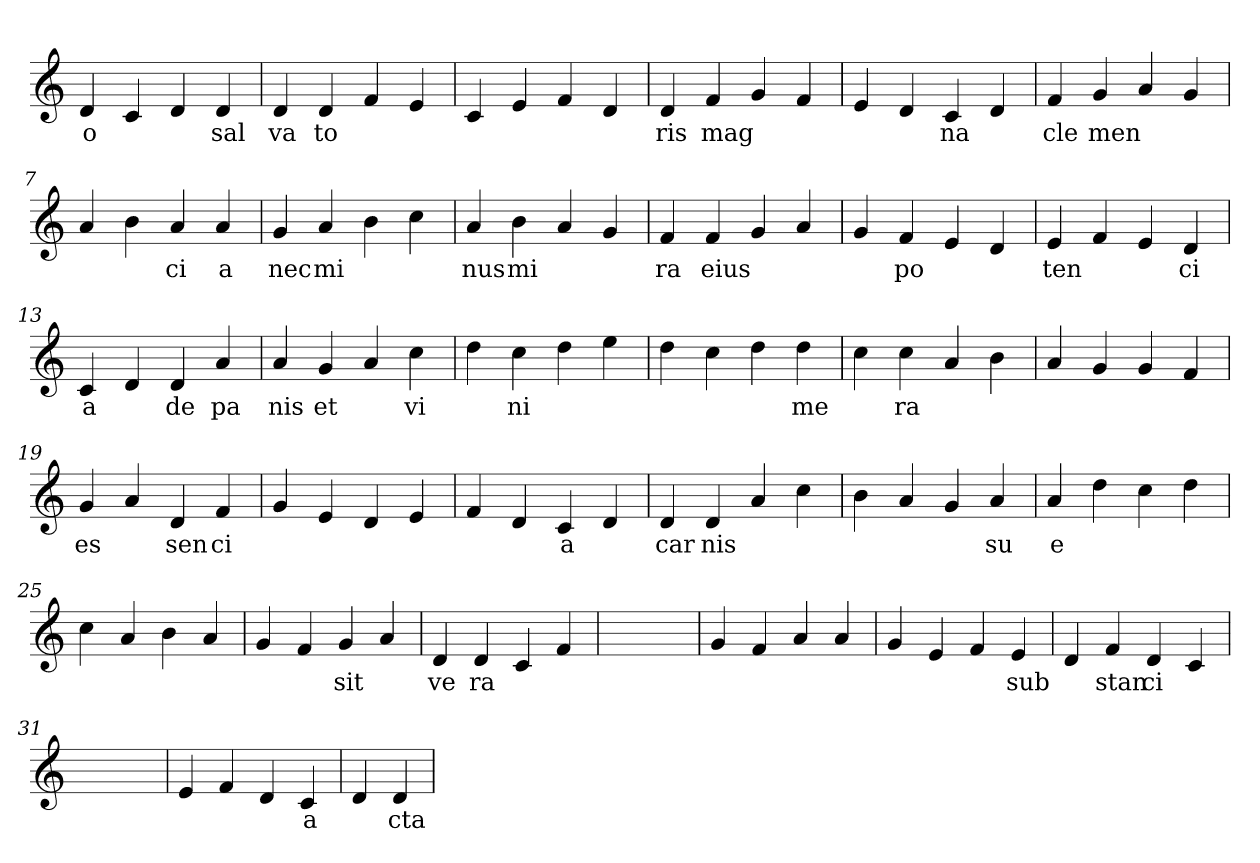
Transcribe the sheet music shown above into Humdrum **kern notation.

**kern	**text
*part1	*part1
*staff1	*staff1
*clefG2	*
=1	=1
4d	o
4c	.
4d	.
4d	sal
=2	=2
4d	va
4d	to
4f	.
4e	.
=3	=3
4c	.
4e	.
4f	.
4d	.
=4	=4
4d	ris
4f	mag
4g	.
4f	.
=5	=5
4e	.
4d	.
4c	na
4d	.
=6	=6
4f	cle
4g	men
4a	.
4g	.
=7	=7
4a	.
4b	.
4a	ci
4a	a
=8	=8
4g	nec
4a	mi
4b	.
4cc	.
=9	=9
4a	nus
4b	mi
4a	.
4g	.
=10	=10
4f	ra
4f	eius
4g	.
4a	.
=11	=11
4g	.
4f	po
4e	.
4d	.
=12	=12
4e	ten
4f	.
4e	.
4d	ci
=13	=13
4c	a
4d	.
4d	de
4a	pa
=14	=14
4a	nis
4g	et
4a	.
4cc	vi
=15	=15
4dd	.
4cc	ni
4dd	.
4ee	.
=16	=16
4dd	.
4cc	.
4dd	.
4dd	me
=17	=17
4cc	.
4cc	ra
4a	.
4b	.
=18	=18
4a	.
4g	.
4g	.
4f	.
=19	=19
4g	es
4a	.
4d	sen
4f	ci
=20	=20
4g	.
4e	.
4d	.
4e	.
=21	=21
4f	.
4d	.
4c	a
4d	.
=22	=22
4d	car
4d	nis
4a	.
4cc	.
=23	=23
4b	.
4a	.
4g	.
4a	su
=24	=24
4a	e
4dd	.
4cc	.
4dd	.
=25	=25
4cc	.
4a	.
4b	.
4a	.
=26	=26
4g	.
4f	.
4g	sit
4a	.
=27	=27
4d	ve
4d	ra
4c	.
4f	.
=28	=28
1ryy	.
=28	=28
4g	.
4f	.
4a	.
4a	.
=29	=29
4g	.
4e	.
4f	.
4e	sub
=30	=30
4d	.
4f	stan
4d	ci
4c	.
=31	=31
1ryy	.
=31	=31
4e	.
4f	.
4d	.
4c	a
=32	=32
4d	.
4d	cta
=	=
*-	*-
